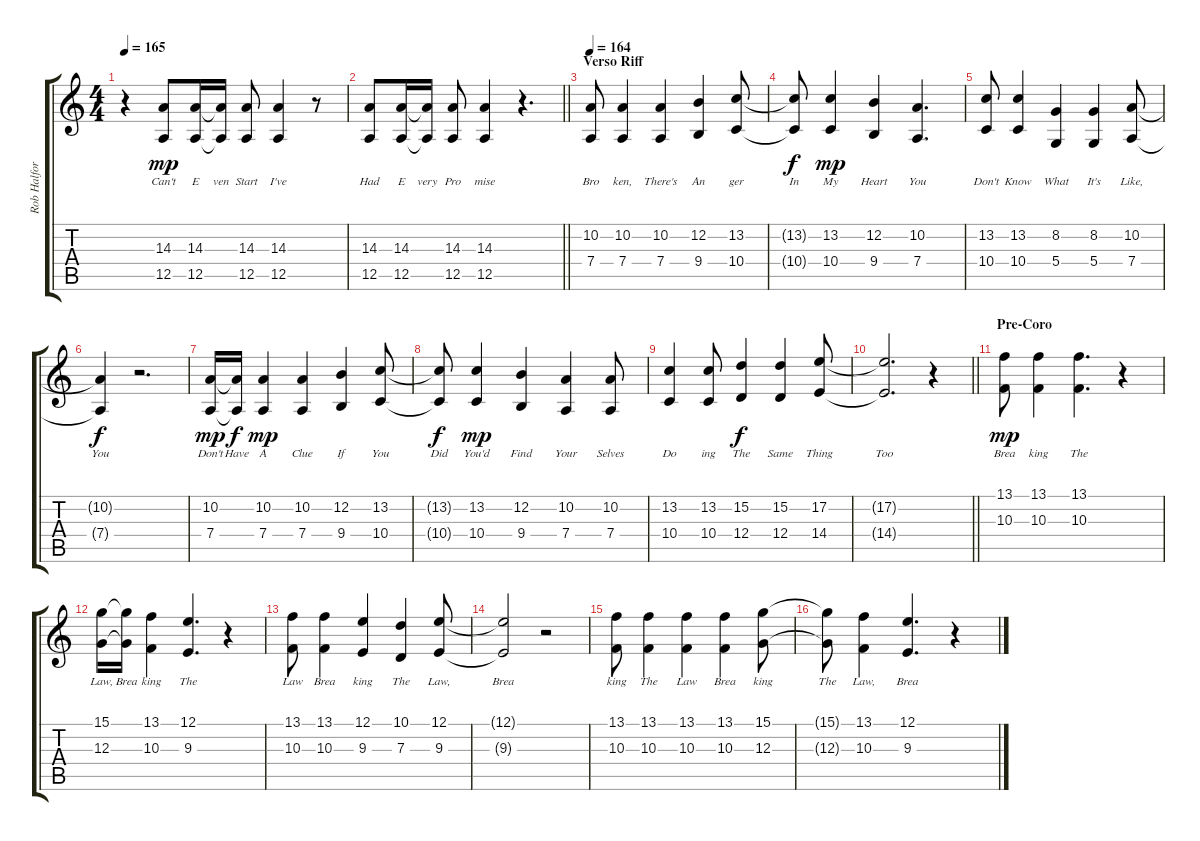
\track ("Rob Halford" "Rob Halfor") {instrument lead2sawtooth}
\staff {score tabs}
\tuning (E4 B3 G3 D3 A2 E2) {hide}
\ts (4 4)
\tempo 165
\clef g2
\ks c
r.4{dy mp} (14.3 12.5).8{lyrics (0 "Can't") lyrics (1 "") lyrics (2 "") lyrics (3 "") lyrics (4 "")} (14.3 12.5).16{lyrics (0 "E") lyrics (1 "") lyrics (2 "") lyrics (3 "") lyrics (4 "")} (14.3{t} 12.5{t}).16{lyrics (0 "ven") lyrics (1 "") lyrics (2 "") lyrics (3 "") lyrics (4 "")} (14.3 12.5).8{lyrics (0 "Start") lyrics (1 "") lyrics (2 "") lyrics (3 "") lyrics (4 "")} (14.3 12.5).4{lyrics (0 "I've") lyrics (1 "") lyrics (2 "") lyrics (3 "") lyrics (4 "")} r.8 |
\barLineRight lightlight
(14.3 12.5).8{lyrics (0 "Had") lyrics (1 "") lyrics (2 "") lyrics (3 "") lyrics (4 "")} (14.3 12.5).16{lyrics (0 "E") lyrics (1 "") lyrics (2 "") lyrics (3 "") lyrics (4 "")} (14.3{t} 12.5{t}).16{lyrics (0 "very") lyrics (1 "") lyrics (2 "") lyrics (3 "") lyrics (4 "")} (14.3 12.5).8{lyrics (0 "Pro") lyrics (1 "") lyrics (2 "") lyrics (3 "") lyrics (4 "")} (14.3 12.5).4{lyrics (0 "mise") lyrics (1 "") lyrics (2 "") lyrics (3 "") lyrics (4 "")} r.4{d} |
\section ("" "Verso Riff")
\tempo 164
(10.2 7.4).8{lyrics (0 "Bro") lyrics (1 "") lyrics (2 "") lyrics (3 "") lyrics (4 "")} (10.2 7.4).4{lyrics (0 "ken,") lyrics (1 "") lyrics (2 "") lyrics (3 "") lyrics (4 "")} (10.2 7.4).4{lyrics (0 "There's") lyrics (1 "") lyrics (2 "") lyrics (3 "") lyrics (4 "")} (12.2 9.4).4{lyrics (0 "An") lyrics (1 "") lyrics (2 "") lyrics (3 "") lyrics (4 "")} (13.2 10.4).8{lyrics (0 "ger") lyrics (1 "") lyrics (2 "") lyrics (3 "") lyrics (4 "")} |
(13.2{t} 10.4{t}).8{lyrics (0 "In") lyrics (1 "") lyrics (2 "") lyrics (3 "") lyrics (4 "") dy f} (13.2 10.4).4{lyrics (0 "My") lyrics (1 "") lyrics (2 "") lyrics (3 "") lyrics (4 "") dy mp} (12.2 9.4).4{lyrics (0 "Heart") lyrics (1 "") lyrics (2 "") lyrics (3 "") lyrics (4 "")} (10.2 7.4).4{d lyrics (0 "You") lyrics (1 "") lyrics (2 "") lyrics (3 "") lyrics (4 "")} |
(13.2 10.4).8{lyrics (0 "Don't") lyrics (1 "") lyrics (2 "") lyrics (3 "") lyrics (4 "")} (13.2 10.4).4{lyrics (0 "Know") lyrics (1 "") lyrics (2 "") lyrics (3 "") lyrics (4 "")} (8.2 5.4).4{lyrics (0 "What") lyrics (1 "") lyrics (2 "") lyrics (3 "") lyrics (4 "")} (8.2 5.4).4{lyrics (0 "It's") lyrics (1 "") lyrics (2 "") lyrics (3 "") lyrics (4 "")} (10.2 7.4).8{lyrics (0 "Like,") lyrics (1 "") lyrics (2 "") lyrics (3 "") lyrics (4 "")} |
(10.2{t} 7.4{t}).4{lyrics (0 "You") lyrics (1 "") lyrics (2 "") lyrics (3 "") lyrics (4 "") dy f} r.2{d} |
(10.2 7.4).16{lyrics (0 "Don't") lyrics (1 "") lyrics (2 "") lyrics (3 "") lyrics (4 "") dy mp} (10.2{t} 7.4{t}).16{lyrics (0 "Have") lyrics (1 "") lyrics (2 "") lyrics (3 "") lyrics (4 "") dy f} (10.2 7.4).4{lyrics (0 "A") lyrics (1 "") lyrics (2 "") lyrics (3 "") lyrics (4 "") dy mp} (10.2 7.4).4{lyrics (0 "Clue") lyrics (1 "") lyrics (2 "") lyrics (3 "") lyrics (4 "")} (12.2 9.4).4{lyrics (0 "If") lyrics (1 "") lyrics (2 "") lyrics (3 "") lyrics (4 "")} (13.2 10.4).8{lyrics (0 "You") lyrics (1 "") lyrics (2 "") lyrics (3 "") lyrics (4 "")} |
(13.2{t} 10.4{t}).8{lyrics (0 "Did") lyrics (1 "") lyrics (2 "") lyrics (3 "") lyrics (4 "") dy f} (13.2 10.4).4{lyrics (0 "You'd") lyrics (1 "") lyrics (2 "") lyrics (3 "") lyrics (4 "") dy mp} (12.2 9.4).4{lyrics (0 "Find") lyrics (1 "") lyrics (2 "") lyrics (3 "") lyrics (4 "")} (10.2 7.4).4{lyrics (0 "Your") lyrics (1 "") lyrics (2 "") lyrics (3 "") lyrics (4 "")} (10.2 7.4).8{lyrics (0 "Selves") lyrics (1 "") lyrics (2 "") lyrics (3 "") lyrics (4 "")} |
(13.2 10.4).4{lyrics (0 "Do") lyrics (1 "") lyrics (2 "") lyrics (3 "") lyrics (4 "")} (13.2 10.4).8{lyrics (0 "ing") lyrics (1 "") lyrics (2 "") lyrics (3 "") lyrics (4 "")} (15.2 12.4).4{lyrics (0 "The") lyrics (1 "") lyrics (2 "") lyrics (3 "") lyrics (4 "") dy f} (15.2 12.4).4{lyrics (0 "Same") lyrics (1 "") lyrics (2 "") lyrics (3 "") lyrics (4 "")} (17.2 14.4).8{lyrics (0 "Thing") lyrics (1 "") lyrics (2 "") lyrics (3 "") lyrics (4 "")} |
\barLineRight lightlight
(17.2{t} 14.4{t}).2{d lyrics (0 "Too") lyrics (1 "") lyrics (2 "") lyrics (3 "") lyrics (4 "")} r.4 |
\section ("" "Pre-Coro")
(13.1 10.3).8{lyrics (0 "Brea") lyrics (1 "") lyrics (2 "") lyrics (3 "") lyrics (4 "") dy mp} (13.1 10.3).4{lyrics (0 "king") lyrics (1 "") lyrics (2 "") lyrics (3 "") lyrics (4 "")} (13.1 10.3).4{d lyrics (0 "The") lyrics (1 "") lyrics (2 "") lyrics (3 "") lyrics (4 "")} r.4 |
(15.1 12.3).16{lyrics (0 "Law,") lyrics (1 "") lyrics (2 "") lyrics (3 "") lyrics (4 "")} (15.1{t} 12.3{t}).16{lyrics (0 "Brea") lyrics (1 "") lyrics (2 "") lyrics (3 "") lyrics (4 "")} (13.1 10.3).4{lyrics (0 "king") lyrics (1 "") lyrics (2 "") lyrics (3 "") lyrics (4 "")} (12.1 9.3).4{d lyrics (0 "The") lyrics (1 "") lyrics (2 "") lyrics (3 "") lyrics (4 "")} r.4 |
(13.1 10.3).8{lyrics (0 "Law") lyrics (1 "") lyrics (2 "") lyrics (3 "") lyrics (4 "")} (13.1 10.3).4{lyrics (0 "Brea") lyrics (1 "") lyrics (2 "") lyrics (3 "") lyrics (4 "")} (12.1 9.3).4{lyrics (0 "king") lyrics (1 "") lyrics (2 "") lyrics (3 "") lyrics (4 "")} (10.1 7.3).4{lyrics (0 "The") lyrics (1 "") lyrics (2 "") lyrics (3 "") lyrics (4 "")} (12.1 9.3).8{lyrics (0 "Law,") lyrics (1 "") lyrics (2 "") lyrics (3 "") lyrics (4 "")} |
(12.1{t} 9.3{t}).2{lyrics (0 "Brea") lyrics (1 "") lyrics (2 "") lyrics (3 "") lyrics (4 "")} r.2 |
(13.1 10.3).8{lyrics (0 "king") lyrics (1 "") lyrics (2 "") lyrics (3 "") lyrics (4 "")} (13.1 10.3).4{lyrics (0 "The") lyrics (1 "") lyrics (2 "") lyrics (3 "") lyrics (4 "")} (13.1 10.3).4{lyrics (0 "Law") lyrics (1 "") lyrics (2 "") lyrics (3 "") lyrics (4 "")} (13.1 10.3).4{lyrics (0 "Brea") lyrics (1 "") lyrics (2 "") lyrics (3 "") lyrics (4 "")} (15.1 12.3).8{lyrics (0 "king") lyrics (1 "") lyrics (2 "") lyrics (3 "") lyrics (4 "")} |
(15.1{t} 12.3{t}).8{lyrics (0 "The") lyrics (1 "") lyrics (2 "") lyrics (3 "") lyrics (4 "")} (13.1 10.3).4{lyrics (0 "Law,") lyrics (1 "") lyrics (2 "") lyrics (3 "") lyrics (4 "")} (12.1 9.3).4{d lyrics (0 "Brea") lyrics (1 "") lyrics (2 "") lyrics (3 "") lyrics (4 "")} r.4
